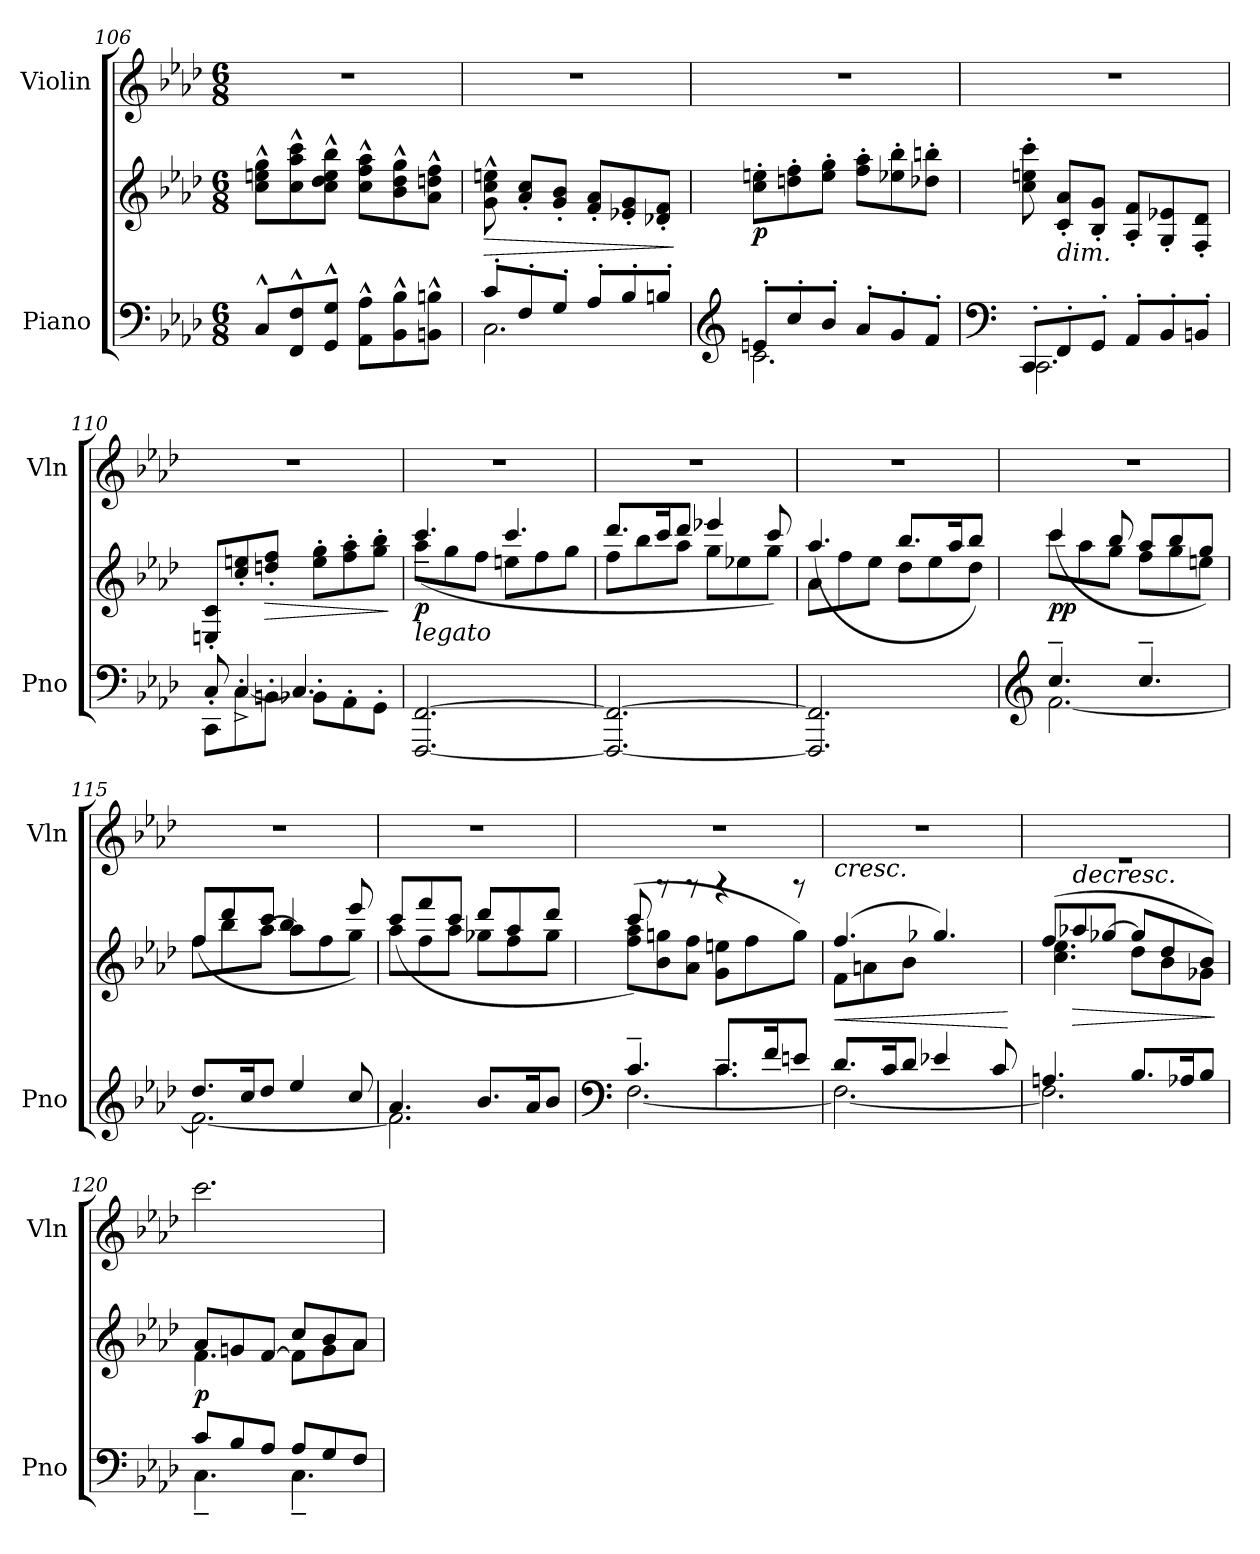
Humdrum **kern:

**kern	**kern	**dynam	**kern	**dynam
*part2	*part2	*part2	*part1	*part1
*staff3	*staff2	*staff2/3	*staff1	*staff1
*I"Piano	*	*	*I"Violin	*
*I'Pno	*	*	*I'Vln	*
*clefF4	*clefG2	*	*clefG2	*
*k[b-e-a-d-]	*k[b-e-a-d-]	*	*k[b-e-a-d-]	*
*M6/8	*M6/8	*	*M6/8	*
=106	=106	=106	=106	=106
8C^^/L	8cc\^^ 8een\^^ 8gg\^^L	.	2.r	.
8FF/^^ 8F/^^	8cc\^^ 8aa-\^^ 8ccc\^^	.	.	.
8GG/^^ 8G/^^J	8cc\^^ 8dd-\^^ 8ee\^^ 8bb-\^^J	.	.	.
8AA-\^^ 8A-\^^L	8cc\^^ 8ff\^^ 8aa-\^^L	.	.	.
8BB-\^^ 8B-\^^	8b-\^^ 8dd-\^^ 8gg\^^	.	.	.
8BBn\^^ 8Bn\^^J	8a-\^^ 8ddn\^^ 8ff\^^J	.	.	.
!!LO:LB:g=z
=107	=107	=107	=107	=107
*^	*	*	*	*
!	!	!	!LO:HP:b	!	!
8c'/L	2.C\	8g\^^ 8cc\^^ 8een\^^	>	2.r	.
8F'/	.	8a-/' 8cc/'L	.	.	.
8G'/J	.	8g/' 8b-/'J	.	.	.
8A-'/L	.	8f/' 8a-/'L	.	.	.
8B-'/	.	8e-X/' 8g/'	.	.	.
8Bn'/J	.	8d-X/' 8f/'J	.	.	.
*v	*v	*	*	*	*
.	.	]	.	.
=108	=108	=108	=108	=108
*clefG2	*	*	*	*
*^	*	*	*	*
!	!	!	!LO:DY:b	!	!
8en'/L	2.c\	8cc\' 8een\'L	p	2.r	.
8cc'/	.	8ddn\' 8ff\'	.	.	.
8b-'/J	.	8ee\' 8gg\'J	.	.	.
8a-'/L	.	8ff\' 8aa-\'L	.	.	.
8g'/	.	8ee-X\' 8bb-\'	.	.	.
8f'/J	.	8dd-X\' 8bbn\'J	.	.	.
=109	=109	=109	=109	=109	=109
*clefF4	*	*	*	*	*
8CC'/L	2.CC\	8cc\' 8een\' 8ccc\'	.	2.r	.
!	!	!LO:TX:b:i:t=dim.	!	!	!
8FF'/	.	8c/' 8a-/'L	.	.	.
8GG'/J	.	8B-/' 8g/'J	.	.	.
8AA-'/L	.	8A-/' 8f/'L	.	.	.
8BB-'/	.	8G/' 8e-X/'	.	.	.
8BBn'/J	.	8F/' 8d-/'J	.	.	.
=110	=110	=110	=110	=110	=110
8CC'\L	8C'/	8En/' 8c/'L	.	2.r	.
8C'\	[4C^/	8cc/' 8een/'	.	.	.
!	!	!	!LO:HP:b	!	!
8BBn'\J	.	8ddn/' 8ff/'J	>	.	.
8BB-X'\L	4.C/]	8ee\' 8gg\'L	.	.	.
8AA-'\	.	8ff\' 8aa-\'	.	.	.
8GG'\J	.	8gg\' 8bb-\'J	.	.	.
*v	*v	*	*	*	*
.	.	]	.	.
=111	=111	=111	=111	=111
*	*^	*	*	*
!	!LO:TX:b:i:t=legato	!	!	!	!
!	!	!	!LO:DY:b	!	!
[2.FFF/ [2.FF/	8aa-\L	(>4.ccc~/	p	2.r	.
.	8gg\	.	.	.	.
.	8ff\J	.	.	.	.
.	8een\L	4.ccc~/	.	.	.
.	8ff\	.	.	.	.
.	8gg\J	.	.	.	.
!!LO:PB:g=z
=112	=112	=112	=112	=112	=112
2.FFF/_ 2.FF/_	8ff\L	8.ddd-/L	.	2.r	.
.	8bb-\	.	.	.	.
.	.	16ccc/K	.	.	.
.	8aa-\J	8ddd-/J	.	.	.
.	8gg\L	4eee-X/	.	.	.
.	8ee-X\	.	.	.	.
.	8gg\J	8ccc/)	.	.	.
=113	=113	=113	=113	=113	=113
2.FFF/] 2.FF/]	8a-\L	(>4.aa-/	.	2.r	.
.	8ff\	.	.	.	.
.	8ee-\J	.	.	.	.
.	8dd-\L	8.bb-/L	.	.	.
.	8ee-\	.	.	.	.
.	.	16aa-/K	.	.	.
.	8dd-\J	8bb-/J)	.	.	.
=114	=114	=114	=114	=114	=114
*clefG2	*	*	*	*	*
*^	*	*	*	*	*
!	!	!	!	!LO:DY:b	!	!
4.cc~/	[2.f\	8ccc\L	(>4ccc/	pp	2.r	.
.	.	8aa-\	.	.	.	.
.	.	8gg\J	8bb-/	.	.	.
4.cc~/	.	8ff\L	8aa-/L	.	.	.
.	.	8gg\	8bb-/	.	.	.
.	.	8een\J	8gg/J)	.	.	.
=115	=115	=115	=115	=115	=115	=115
8.dd-/L	2.f\_	8ff\L	(>8ff/L	.	2.r	.
.	.	8bb-\	8ddd-/	.	.	.
16cc/K	.	.	.	.	.	.
8dd-/J	.	[8aa-\J	8ccc/J	.	.	.
4ee-/	.	8aa-\L]	4bb-/	.	.	.
.	.	8ff\	.	.	.	.
8cc/	.	8gg\J	8eee-/)	.	.	.
=116	=116	=116	=116	=116	=116	=116
4.a-/	2.f\]	8aa-\L	(>8ccc/L	.	2.r	.
.	.	8ff\	8fff/	.	.	.
.	.	8aa-\J	8ccc/J	.	.	.
8.b-/L	.	8gg-X\L	8ddd-/L	.	.	.
.	.	8ff\	8aa-/	.	.	.
16a-/K	.	.	.	.	.	.
8b-/J	.	8gg-\J	8ddd-/J	.	.	.
*v	*v	*	*	*	*	*
!!LO:LB:g=z
=117	=117	=117	=117	=117	=117
*clefF4	*	*	*	*	*
*^	*	*	*	*	*
*	*^	*	*	*	*	*
4.c~/	[2.F\	4.ryy	(<8ff\ 8aa-\L	8ccc/)	.	2.r	.
.	.	.	8b-\ 8ggn\	8rbbb	.	.	.
.	.	.	8a-\ 8ff\J	8rbbb	.	.	.
4.c~\	.	8.c/L	8g\ 8een\L	4rbbb	.	.	.
.	.	.	8ff\	.	.	.	.
.	.	16f/K	.	.	.	.	.
.	.	8en/J	8gg\J)	8rbbb	.	.	.
=118	=118	=118	=118	=118	=118	=118	=118
!	!	!	!	!	!LO:HP:b	!	!LO:HP:b
*	*v	*v	*	*	*	*	*
8.d-/L	2.F\_	(>4.ff/	8f\L	<	2.r	<
.	.	.	8an\	.	.	.
16c/K	.	.	.	.	.	.
8d-/J	.	.	8b-\J	.	.	.
4e-X/	.	4.gg-X/)	8gg-\Lyy	.	.	.
.	.	.	8ee-\	.	.	.
8c/	.	.	8dd-\J	.	.	.
*v	*v	*	*	*	*	*
*	*v	*v	*	*	*
.	.	[	.	.
=119	=119	=119	=119	=119
*^	*^	*	*^	*
4.An/	2.F\]	(>8ff/L	4.cc\ 4.ee-\	.	2.re	8ryy	.
!	!	!	!	!LO:HP:b	!	!	!LO:HP:b
.	.	8aa-X/	.	>	.	4ryy	>
.	.	[8gg-X/J	.	.	.	.	.
8.B-/L	.	8gg-/L]	8dd-\L	.	.	4.ryy	.
.	.	8dd-/	8b-\	.	.	.	.
16A-X/K	.	.	.	.	.	.	.
8B-/J	.	8b-/J)	8g-X\J	.	.	.	.
*v	*v	*	*	*	*v	*v	*
*	*v	*v	*	*	*
.	.	]	.	[
=120	=120	=120	=120	=120
*^	*^	*	*^	*
!	!	!	!	!LO:DY:b	!	!	!LO:DY:b
!	!	!	!	!	!	!	!LO:DY:n=1:b
!	!	!	!	!	!	!	!LO:DY:n=2:b
8c/L	4.C~\	8a-/L	4.f\	p	2.ccc\	4.ryy	other-dynamics p other-dynamics
8B-/	.	8gn/	.	.	.	.	.
8A-/J	.	[8f/J	.	.	.	.	.
8A-/L	4.C~\	8f\L]	8cc/L	.	.	4.ryy	]
8G/	.	8g\	8b-/	.	.	.	.
8F/J	.	8a-\J	8a-/J	.	.	.	.
*v	*v	*	*	*	*v	*v	*
*	*v	*v	*	*	*
=	=	=	=	=
*-	*-	*-	*-	*-
